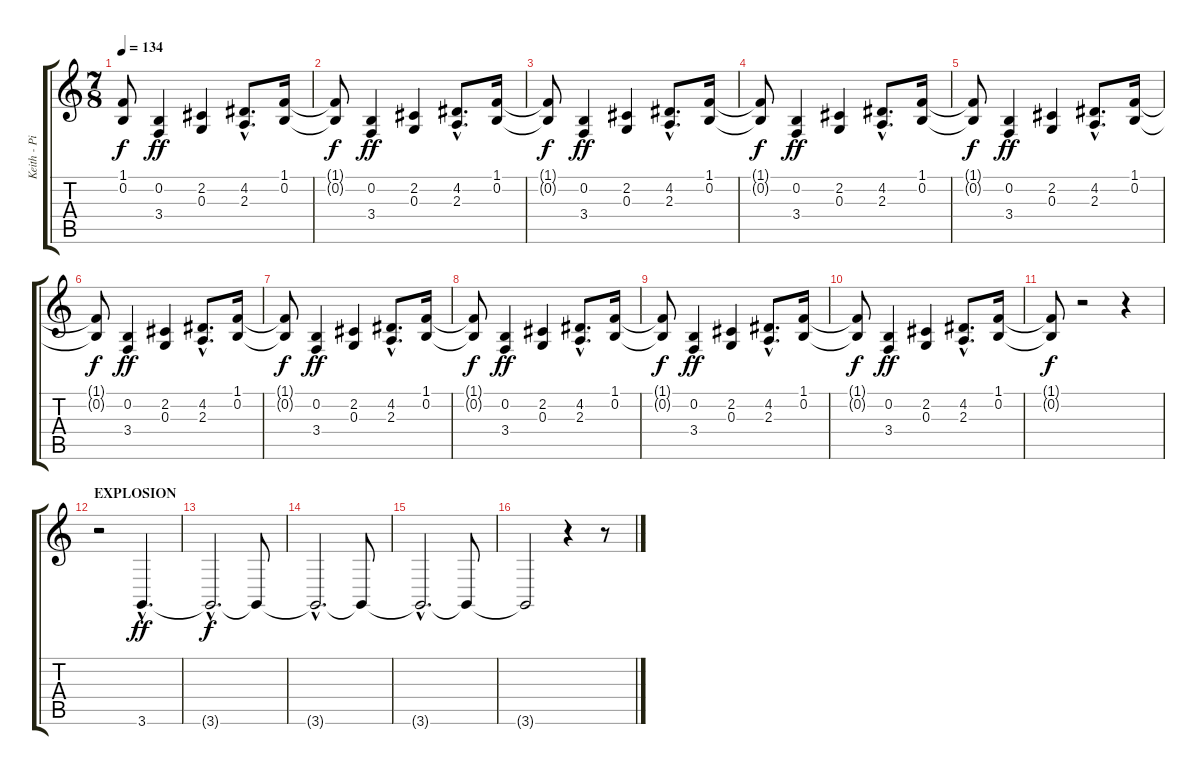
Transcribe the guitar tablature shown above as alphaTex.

\track ("Keith - Piano RH" "Keith - Pi") {instrument brightacousticpiano}
\staff {score tabs}
\tuning (E4 B3 G3 D3 A2 E2) {hide}
\ts (7 8)
\tempo 134
\clef g2
\ks c
(1.1{t} 0.2{t}).8{dy f} (0.2 3.4).4{dy ff} (2.2 0.3).4 (4.2{hac} 2.3{hac}).8{d} (1.1 0.2).16 |
(1.1{t} 0.2{t}).8{dy f} (0.2 3.4).4{dy ff} (2.2 0.3).4 (4.2{hac} 2.3{hac}).8{d} (1.1 0.2).16 |
(1.1{t} 0.2{t}).8{dy f} (0.2 3.4).4{dy ff} (2.2 0.3).4 (4.2{hac} 2.3{hac}).8{d} (1.1 0.2).16 |
(1.1{t} 0.2{t}).8{dy f} (0.2 3.4).4{dy ff} (2.2 0.3).4 (4.2{hac} 2.3{hac}).8{d} (1.1 0.2).16 |
(1.1{t} 0.2{t}).8{dy f} (0.2 3.4).4{dy ff} (2.2 0.3).4 (4.2{hac} 2.3{hac}).8{d} (1.1 0.2).16 |
(1.1{t} 0.2{t}).8{dy f} (0.2 3.4).4{dy ff} (2.2 0.3).4 (4.2{hac} 2.3{hac}).8{d} (1.1 0.2).16 |
(1.1{t} 0.2{t}).8{dy f} (0.2 3.4).4{dy ff} (2.2 0.3).4 (4.2{hac} 2.3{hac}).8{d} (1.1 0.2).16 |
(1.1{t} 0.2{t}).8{dy f} (0.2 3.4).4{dy ff} (2.2 0.3).4 (4.2{hac} 2.3{hac}).8{d} (1.1 0.2).16 |
(1.1{t} 0.2{t}).8{dy f} (0.2 3.4).4{dy ff} (2.2 0.3).4 (4.2{hac} 2.3{hac}).8{d} (1.1 0.2).16 |
(1.1{t} 0.2{t}).8{dy f} (0.2 3.4).4{dy ff} (2.2 0.3).4 (4.2{hac} 2.3{hac}).8{d} (1.1 0.2).16 |
(1.1{t} 0.2{t}).8{dy f} r.2 r.4 |
\section ("" "EXPLOSION")
r.2{instrument gunshot} 3.6{hac}.4{d dy ff} |
3.6{hac t}.2{d dy f} 3.6{t}.8 |
3.6{hac t}.2{d} 3.6{t}.8 |
3.6{hac t}.2{d} 3.6{t}.8 |
3.6{t}.2 r.4 r.8
